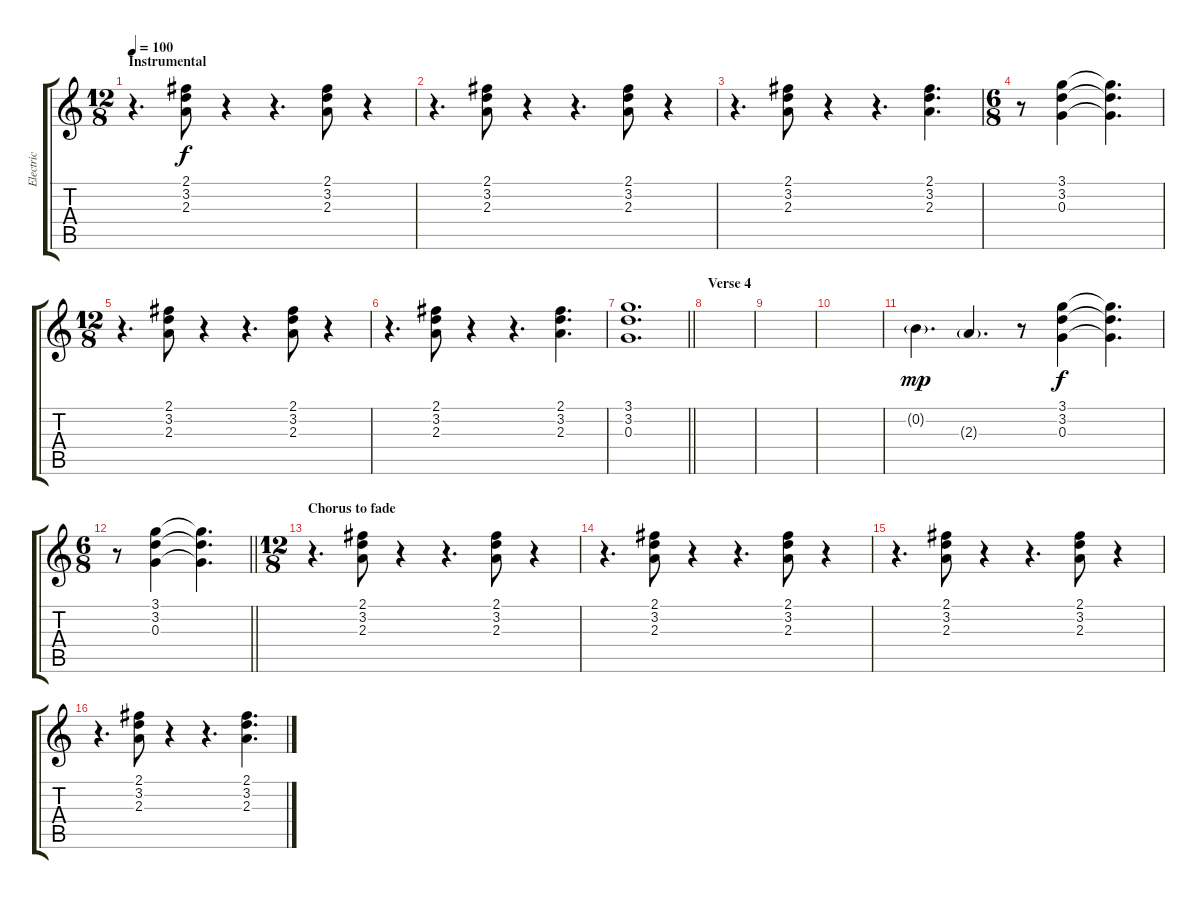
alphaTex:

\track ("Electric" "Electric") {instrument overdrivenguitar}
\staff {score tabs}
\tuning (E4 B3 G3 D3 A2 E2) {hide}
\ts (12 8)
\section ("" "Instrumental")
\tempo 100
\clef g2
\ks c
r.4{d dy f} (2.1 3.2 2.3).8 r.4 r.4{d} (2.1 3.2 2.3).8 r.4 |
r.4{d} (2.1 3.2 2.3).8 r.4 r.4{d} (2.1 3.2 2.3).8 r.4 |
r.4{d} (2.1 3.2 2.3).8 r.4 r.4{d} (2.1 3.2 2.3).4{d} |
\ts (6 8)
r.8 (3.1 3.2 0.3).4 (3.1{t} 3.2{t} 0.3{t}).4{d} |
\ts (12 8)
r.4{d} (2.1 3.2 2.3).8 r.4 r.4{d} (2.1 3.2 2.3).8 r.4 |
r.4{d} (2.1 3.2 2.3).8 r.4 r.4{d} (2.1 3.2 2.3).4{d} |
\barLineRight lightlight
(3.1 3.2 0.3).1{d} |
\section ("" "Verse 4")
|
|
|
0.2{g}.4{d dy mp} 2.3{g}.4{d} r.8 (3.1 3.2 0.3).4{dy f} (3.1{t} 3.2{t} 0.3{t}).4{d} |
\ts (6 8)
\barLineRight lightlight
r.8 (3.1 3.2 0.3).4 (3.1{t} 3.2{t} 0.3{t}).4{d} |
\ts (12 8)
\section ("" "Chorus to fade")
r.4{d} (2.1 3.2 2.3).8 r.4 r.4{d} (2.1 3.2 2.3).8 r.4 |
r.4{d} (2.1 3.2 2.3).8 r.4 r.4{d} (2.1 3.2 2.3).8 r.4 |
r.4{d} (2.1 3.2 2.3).8 r.4 r.4{d} (2.1 3.2 2.3).8 r.4 |
r.4{d} (2.1 3.2 2.3).8 r.4 r.4{d} (2.1 3.2 2.3).4{d}
